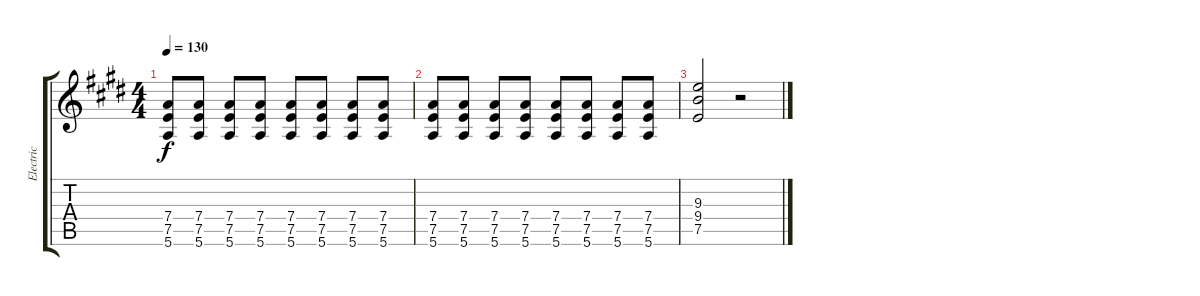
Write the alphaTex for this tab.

\track ("Electric" "Electric") {instrument distortionguitar}
\staff {score tabs}
\tuning (E4 B3 G3 D3 A2 E2) {hide}
\ts (4 4)
\tempo 130
\clef g2
\ks e
(7.4 7.5 5.6).8{dy f} (7.4 7.5 5.6).8 (7.4 7.5 5.6).8 (7.4 7.5 5.6).8 (7.4 7.5 5.6).8 (7.4 7.5 5.6).8 (7.4 7.5 5.6).8 (7.4 7.5 5.6).8 |
(7.4 7.5 5.6).8 (7.4 7.5 5.6).8 (7.4 7.5 5.6).8 (7.4 7.5 5.6).8 (7.4 7.5 5.6).8 (7.4 7.5 5.6).8 (7.4 7.5 5.6).8 (7.4 7.5 5.6).8 |
(9.3 9.4 7.5).2 r.2
